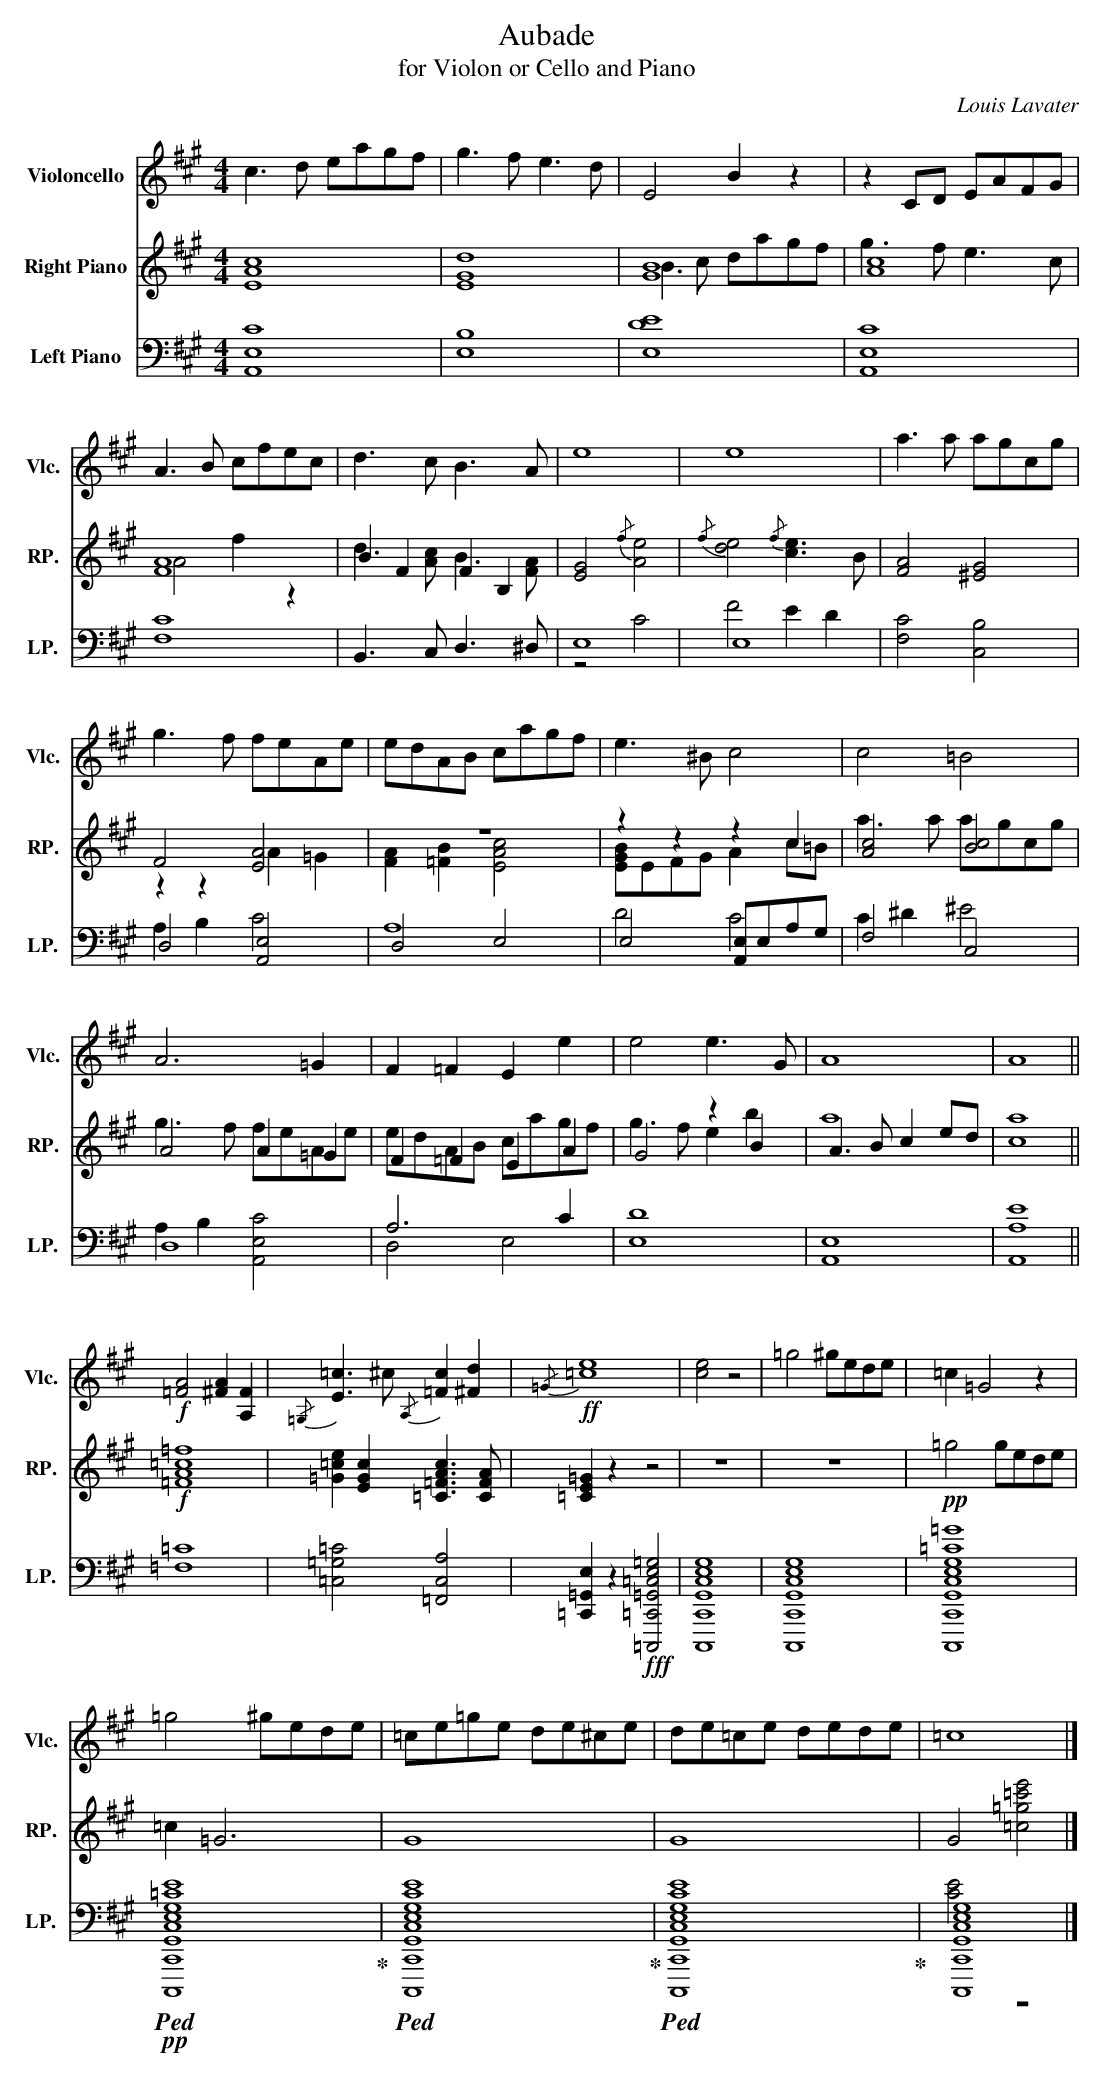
X:1
T:Aubade
T:for Violon or Cello and Piano
C:Louis Lavater
%%score 1 ( 2 3 ) ( 4 5 )
L:1/8
M:4/4
K:A
V:1 treble transpose=-21 nm="Violoncello" snm="Vlc."
V:2 treble nm="Right Piano" snm="RP."
V:3 treble
V:4 bass nm="Left Piano" snm="LP."
V:5 bass
V:1
[K:A] c3 d eagf | g3 f e3 d | E4 B2 z2 | z2 CD EAFG |$ A3 B cfec | d3 c B3 A | e8 | e8 |
a3 a agcg |$ g3 f feAe | edAB cagf | e3 ^B c4 | c4 =B4 |$ A6 =G2 | F2 =F2 E2 e2 | e4 e3 G | A8 |
A8 ||$!f! [=FA]4 [^FA]2 [A,F]2 |{/=G,} [E=c]3 ^c{/A,} [=Fc]2 [^Fd]2 |!ff!{/=G} [=ce]8 | [ce]4 z4 |
=g4 ^gede | =c2 =G4 z2 |$ =g4 ^gede | =ce=ge de^ce | de=ce dede | =c8 |]
V:2
[EAc]8 | [EGd]8 | [GB]8 | [Ac]8 |$ [FA]8 | B2 F2 F2 B,2 | [EG]4{/f} [Ae]4 |
{/f} [de]4{/f} [ce]3 B | [FA]4 [^EG]4 |$ F4 [EA]4 | z8 | z2 z2 z2 c2 | [Ac]4 [Bc]4 |$ A4 A2 =G2 |
F2 =F2 E2 A2 | G4 z2 B2 | A3 B c2 ed | [ca]8 ||$!f! [=FA=c=f]8 | [=G=ce]2 [EGc]2 [=C=FAc]3 [CFA] |
[=CE=G]2 z2 z4 | z8 | z8 |!pp! =g4 gede |$ =c2 =G6 | G8 | G8 | G4 [=c=g=c'e']4 |]
V:3
x8 | x8 | B3 c dagf | g3 f e3 c |$ A4 f2 z2 | d3 [Ac] B3 [FA] | x8 | x8 | x8 |$ z2 z2 A2 =G2 |
[FA]2 [=FB]2 [EAc]4 | [EGB]EFG A2 c=B | a3 a agcg |$ g3 f feAe | edAB cagf | g3 f e2 b2 | a8 |
x8 ||$ x8 | x8 | x8 | x8 | x8 | x8 |$ x8 | x8 | x8 | x8 |]
V:4
[A,,E,C]8 | [E,B,]8 | [E,DE]8 | [A,,E,C]8 |$ [F,C]8 | B,,3 C, D,3 ^D, | E,8 | E,8 |
[F,C]4 [C,B,]4 |$ D,4 [A,,E,]4 | D,4 E,4 | E,4 [A,,E,]E,A,G, | F,4 C,4 |$ D,8 | A,6 C2 | [E,D]8 |
[A,,E,]8 | [A,,A,E]8 ||$ [=F,=C]8 | [=C,=G,=C]4 [=F,,C,A,]4 |
[=C,,=G,,E,]2 z2!fff! [=C,,,=C,,=G,,=C,E,=G,]4 | [C,,,C,,G,,C,E,G,]8 | [C,,,C,,G,,C,E,G,]8 |
[C,,,C,,G,,C,E,G,=CE=G]8 |$!pp!!ped! [C,,,C,,G,,C,E,G,=CE]8!ped-up! |
!ped! [C,,,C,,G,,C,E,G,CE]8!ped-up! |!ped! [C,,,C,,G,,C,E,G,CE]8!ped-up! | [C,,,C,,G,,C,E,G,]8 |]
V:5
x8 | x8 | x8 | x8 |$ x8 | x8 | z4 C4 | F4 E2 D2 | x8 |$ A,2 B,2 C4 | A,8 | D4 C4 | C2 ^D2 ^E4 |$
A,2 B,2 [A,,E,C]4 | D,4 E,4 | x8 | x8 | x8 ||$ x8 | x8 | x8 | x8 | x8 | x8 |$ x8 | x8 | x8 |
[CE]4 z4 |]
